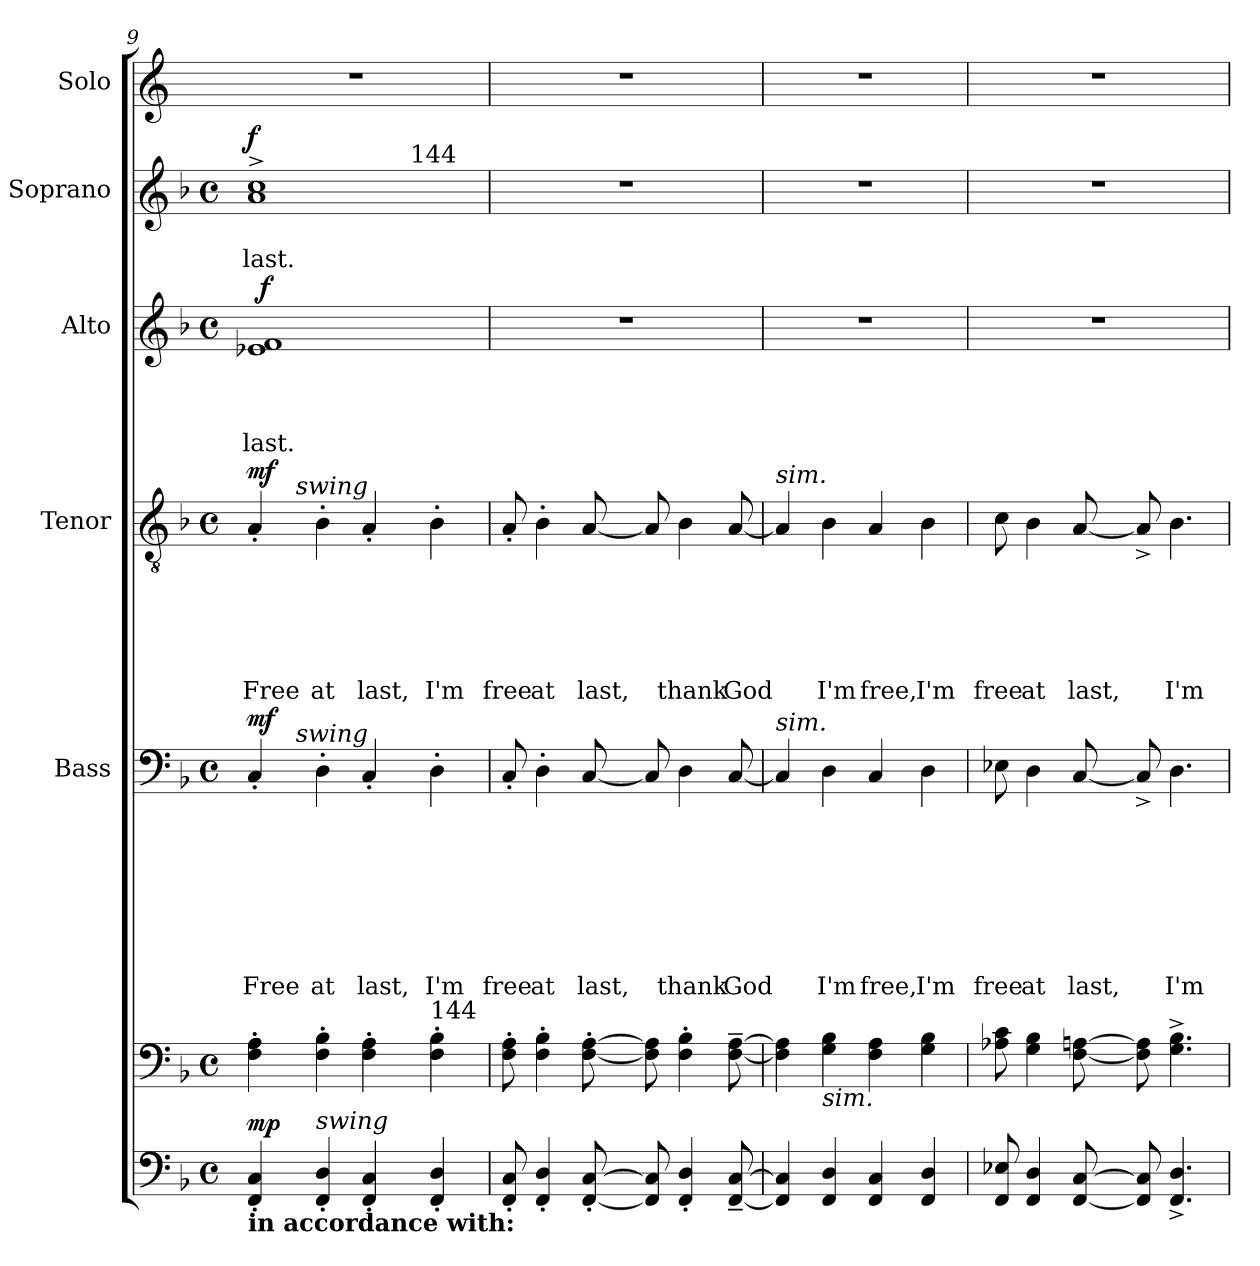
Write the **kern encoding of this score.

**kern	**dynam	**kern	**kern	**text	**text	**text	**text	**text	**text	**text	**text	**dynam	**kern	**text	**text	**text	**text	**text	**text	**dynam	**kern	**text	**text	**text	**text	**dynam	**kern	**text	**text	**dynam	**kern
*part7	*part7	*part6	*part5	*part5	*part5	*part5	*part5	*part5	*part5	*part5	*part5	*part5	*part4	*part4	*part4	*part4	*part4	*part4	*part4	*part4	*part3	*part3	*part3	*part3	*part3	*part3	*part2	*part2	*part2	*part2	*part1
*staff7	*staff7	*staff6	*staff5	*staff5	*staff5	*staff5	*staff5	*staff5	*staff5	*staff5	*staff5	*staff5	*staff4	*staff4	*staff4	*staff4	*staff4	*staff4	*staff4	*staff4	*staff3	*staff3	*staff3	*staff3	*staff3	*staff3	*staff2	*staff2	*staff2	*staff2	*staff1
*	*	*	*I"Bass	*	*	*	*	*	*	*	*	*	*I"Tenor	*	*	*	*	*	*	*	*I"Alto	*	*	*	*	*	*I"Soprano	*	*	*	*I"Solo
*	*	*	*I'B	*	*	*	*	*	*	*	*	*	*I'T	*	*	*	*	*	*	*	*I'A	*	*	*	*	*	*I'S	*	*	*	*I'Solo
*clefF4	*	*clefF4	*clefF4	*	*	*	*	*	*	*	*	*	*clefGv2	*	*	*	*	*	*	*	*clefG2	*	*	*	*	*	*clefG2	*	*	*	*clefG2
*k[b-]	*	*k[b-]	*k[b-]	*	*	*	*	*	*	*	*	*	*k[b-]	*	*	*	*	*	*	*	*k[b-]	*	*	*	*	*	*k[b-]	*	*	*	*k[]
*F:	*	*F:	*F:	*	*	*	*	*	*	*	*	*	*F:	*	*	*	*	*	*	*	*F:	*	*	*	*	*	*F:	*	*	*	*C:
*M4/4	*	*M4/4	*M4/4	*	*	*	*	*	*	*	*	*	*M4/4	*	*	*	*	*	*	*	*M4/4	*	*	*	*	*	*M4/4	*	*	*	*
*met(c)	*	*met(c)	*met(c)	*	*	*	*	*	*	*	*	*	*met(c)	*	*	*	*	*	*	*	*met(c)	*	*	*	*	*	*met(c)	*	*	*	*
=9	=9	=9	=9	=9	=9	=9	=9	=9	=9	=9	=9	=9	=9	=9	=9	=9	=9	=9	=9	=9	=9	=9	=9	=9	=9	=9	=9	=9	=9	=9	=9
!LO:TX:b:B:t=in accordance with&colon;	!	!	!	!	!	!	!	!	!	!	!	!	!	!	!	!	!	!	!	!	!	!	!	!	!	!	!	!	!	!	!
!	!LO:DY:a	!	!	!	!	!	!	!	!	!	!LO:LY:b	!LO:DY:a	!	!	!	!	!	!	!LO:LY:b	!LO:DY:a	!	!	!	!	!LO:LY:b	!	!	!	!LO:LY:b	!LO:DY:a	!
*	*	*	*^	*	*	*	*	*	*	*	*	*	*^	*	*	*	*	*	*	*	*^	*	*	*	*	*	*^	*	*	*	*
4FF/'< 4C/'<	mp	4F\'> 4A\'>	4C'</	8.ryy	.	.	.	.	.	.	.	Free	mf	4A'</	8.ryy	.	.	.	.	.	Free	mf	1e-X 1f	32ryy	.	.	.	last.	.	1a^> 1cc^>	2ryy	.	last.	f	1r
!	!	!	!	!	!	!	!	!	!	!	!	!	!	!	!	!	!	!	!	!	!	!	!	!	!	!	!	!	!LO:DY:a	!	!	!	!	!	!
.	.	.	.	.	.	.	.	.	.	.	.	.	.	.	.	.	.	.	.	.	.	.	.	2ryy	.	.	.	.	f	.	.	.	.	.	.
!	!	!	!	!	!	!	!	!	!	!	!	!	!	!	!LO:TX:a:i:t=swing	!	!	!	!	!	!	!	!	!	!	!	!	!	!	!	!	!	!	!	!
!	!	!	!	!LO:TX:a:i:t=swing	!	!	!	!	!	!	!	!	!	!	!	!	!	!	!	!	!	!	!	!	!	!	!	!	!	!	!	!	!	!	!
.	.	.	.	2ryy	.	.	.	.	.	.	.	.	.	.	2ryy	.	.	.	.	.	.	.	.	.	.	.	.	.	.	.	.	.	.	.	.
!LO:TX:a:i:t=swing	!	!	!	!	!	!	!	!	!	!	!	!	!	!	!	!	!	!	!	!	!	!	!	!	!	!	!	!	!	!	!	!	!	!	!
!	!	!	!	!	!	!	!	!	!	!	!	!LO:LY:b	!	!	!	!	!	!	!	!	!LO:LY:b	!	!	!	!	!	!	!	!	!	!	!	!	!	!
4FF/'< 4D/'<	.	4F\'> 4B-\'>	4D'>\	.	.	.	.	.	.	.	.	at	.	4B-'>\	.	.	.	.	.	.	at	.	.	.	.	.	.	.	.	.	.	.	.	.	.
!	!	!	!	!	!	!	!	!	!	!	!	!LO:LY:b	!	!	!	!	!	!	!	!	!LO:LY:b	!	!	!	!	!	!	!	!	!	!	!	!	!	!
4FF/'< 4C/'<	.	4F\'> 4A\'>	4C'</	.	.	.	.	.	.	.	.	last,	.	4A'</	.	.	.	.	.	.	last,	.	.	.	.	.	.	.	.	.	8.ryy	.	.	.	.
.	.	.	.	.	.	.	.	.	.	.	.	.	.	.	.	.	.	.	.	.	.	.	.	4...ryy	.	.	.	.	.	.	.	.	.	.	.
!	!	!	!	!	!	!	!	!	!	!	!	!	!	!	!	!	!	!	!	!	!	!	!	!	!	!	!	!	!	!	!LO:TX:a:t=144	!	!	!	!
.	.	.	.	4ryy	.	.	.	.	.	.	.	.	.	.	4ryy	.	.	.	.	.	.	.	.	.	.	.	.	.	.	.	4ryy	.	.	.	.
!	!	!LO:TX:a:t=144	!	!	!	!	!	!	!	!	!	!	!	!	!	!	!	!	!	!	!	!	!	!	!	!	!	!	!	!	!	!	!	!	!
!	!	!	!	!	!	!	!	!	!	!	!	!LO:LY:b	!	!	!	!	!	!	!	!	!LO:LY:b	!	!	!	!	!	!	!	!	!	!	!	!	!	!
4FF/'< 4D/'<	.	4F\'> 4B-\'>	4D'>\	.	.	.	.	.	.	.	.	I'm	.	4B-'>\	.	.	.	.	.	.	I'm	.	.	.	.	.	.	.	.	.	.	.	.	.	.
.	.	.	.	16ryy	.	.	.	.	.	.	.	.	.	.	16ryy	.	.	.	.	.	.	.	.	.	.	.	.	.	.	.	16ryy	.	.	.	.
=10	=10	=10	=10	=10	=10	=10	=10	=10	=10	=10	=10	=10	=10	=10	=10	=10	=10	=10	=10	=10	=10	=10	=10	=10	=10	=10	=10	=10	=10	=10	=10	=10	=10	=10	=10
!	!	!	!	!	!	!	!	!	!	!	!	!LO:LY:b	!	!	!	!	!	!	!	!	!LO:LY:b	!	!	!	!	!	!	!	!	!	!	!	!	!	!
*	*	*	*v	*v	*	*	*	*	*	*	*	*	*	*	*	*	*	*	*	*	*	*	*v	*v	*	*	*	*	*	*v	*v	*	*	*	*
*	*	*	*	*	*	*	*	*	*	*	*	*	*v	*v	*	*	*	*	*	*	*	*	*	*	*	*	*	*	*	*	*	*
8FF/'< 8C/'<	.	8F\'> 8A\'>	8C'</	.	.	.	.	.	.	.	free	.	8A'</	.	.	.	.	.	free	.	1r	.	.	.	.	.	1r	.	.	.	1r
!	!	!	!	!	!	!	!	!	!	!	!LO:LY:b	!	!	!	!	!	!	!	!LO:LY:b	!	!	!	!	!	!	!	!	!	!	!	!
4FF/'< 4D/'<	.	4F\'> 4B-\'>	4D'>\	.	.	.	.	.	.	.	at	.	4B-'>\	.	.	.	.	.	at	.	.	.	.	.	.	.	.	.	.	.	.
!	!	!	!	!	!	!	!	!	!	!	!LO:LY:b	!	!	!	!	!	!	!	!LO:LY:b	!	!	!	!	!	!	!	!	!	!	!	!
[<8FF/'< [>8C/'<	.	[<8F\'> [>8A\'>	[<8C/	.	.	.	.	.	.	.	last,	.	[<8A/	.	.	.	.	.	last,	.	.	.	.	.	.	.	.	.	.	.	.
8FF/] 8C/]	.	8F\] 8A\]	8C/]	.	.	.	.	.	.	.	.	.	8A/]	.	.	.	.	.	.	.	.	.	.	.	.	.	.	.	.	.	.
!	!	!	!	!	!	!	!	!	!	!	!LO:LY:b	!	!	!	!	!	!	!	!LO:LY:b	!	!	!	!	!	!	!	!	!	!	!	!
4FF/'< 4D/'<	.	4F\'> 4B-\'>	4D\	.	.	.	.	.	.	.	thank	.	4B-\	.	.	.	.	.	thank	.	.	.	.	.	.	.	.	.	.	.	.
!	!	!	!	!	!	!	!	!	!	!	!LO:LY:b	!	!	!	!	!	!	!	!LO:LY:b	!	!	!	!	!	!	!	!	!	!	!	!
[>8FF/~< [>8C/~<	.	[>8F\~> [>8A\~>	[>8C/	.	.	.	.	.	.	.	God	.	[>8A/	.	.	.	.	.	God	.	.	.	.	.	.	.	.	.	.	.	.
!!LO:PB:g=z
=11	=11	=11	=11	=11	=11	=11	=11	=11	=11	=11	=11	=11	=11	=11	=11	=11	=11	=11	=11	=11	=11	=11	=11	=11	=11	=11	=11	=11	=11	=11	=11
!	!	!	!	!	!	!	!	!	!	!	!	!	!LO:TX:a:i:t=sim.	!	!	!	!	!	!	!	!	!	!	!	!	!	!	!	!	!	!
!	!	!	!LO:TX:a:i:t=sim.	!	!	!	!	!	!	!	!	!	!	!	!	!	!	!	!	!	!	!	!	!	!	!	!	!	!	!	!
4FF/] 4C/]	.	4F\] 4A\]	4C/]	.	.	.	.	.	.	.	.	.	4A/]	.	.	.	.	.	.	.	1r	.	.	.	.	.	1r	.	.	.	1r
!	!	!LO:TX:b:i:t=sim.	!	!	!	!	!	!	!	!	!	!	!	!	!	!	!	!	!	!	!	!	!	!	!	!	!	!	!	!	!
!	!	!	!	!	!	!	!	!	!	!	!LO:LY:b	!	!	!	!	!	!	!	!LO:LY:b	!	!	!	!	!	!	!	!	!	!	!	!
4FF/ 4D/	.	4G\ 4B-\	4D\	.	.	.	.	.	.	.	I'm	.	4B-\	.	.	.	.	.	I'm	.	.	.	.	.	.	.	.	.	.	.	.
!	!	!	!	!	!	!	!	!	!	!	!LO:LY:b	!	!	!	!	!	!	!	!LO:LY:b	!	!	!	!	!	!	!	!	!	!	!	!
4FF/ 4C/	.	4F\ 4A\	4C/	.	.	.	.	.	.	.	free,	.	4A/	.	.	.	.	.	free,	.	.	.	.	.	.	.	.	.	.	.	.
!	!	!	!	!	!	!	!	!	!	!	!LO:LY:b	!	!	!	!	!	!	!	!LO:LY:b	!	!	!	!	!	!	!	!	!	!	!	!
4FF/ 4D/	.	4G\ 4B-\	4D\	.	.	.	.	.	.	.	I'm	.	4B-\	.	.	.	.	.	I'm	.	.	.	.	.	.	.	.	.	.	.	.
=12	=12	=12	=12	=12	=12	=12	=12	=12	=12	=12	=12	=12	=12	=12	=12	=12	=12	=12	=12	=12	=12	=12	=12	=12	=12	=12	=12	=12	=12	=12	=12
!	!	!	!	!	!	!	!	!	!	!	!LO:LY:b	!	!	!	!	!	!	!	!LO:LY:b	!	!	!	!	!	!	!	!	!	!	!	!
8FF/ 8E-X/	.	8A-X\ 8c\	8E-X\	.	.	.	.	.	.	.	free	.	8c\	.	.	.	.	.	free	.	1r	.	.	.	.	.	1r	.	.	.	1r
!	!	!	!	!	!	!	!	!	!	!	!LO:LY:b	!	!	!	!	!	!	!	!LO:LY:b	!	!	!	!	!	!	!	!	!	!	!	!
4FF/ 4D/	.	4G\ 4B-\	4D\	.	.	.	.	.	.	.	at	.	4B-\	.	.	.	.	.	at	.	.	.	.	.	.	.	.	.	.	.	.
!	!	!	!	!	!	!	!	!	!	!	!LO:LY:b	!	!	!	!	!	!	!	!LO:LY:b	!	!	!	!	!	!	!	!	!	!	!	!
[<8FF/ [>8C/	.	[<8F\ [>8An\	[<8C/	.	.	.	.	.	.	.	last,	.	[<8A/	.	.	.	.	.	last,	.	.	.	.	.	.	.	.	.	.	.	.
8FF/] 8C/]	.	8F\] 8A\]	8C^</]	.	.	.	.	.	.	.	.	.	8A^</]	.	.	.	.	.	.	.	.	.	.	.	.	.	.	.	.	.	.
!	!	!	!	!	!	!	!	!	!	!	!LO:LY:b	!	!	!	!	!	!	!	!LO:LY:b	!	!	!	!	!	!	!	!	!	!	!	!
4.FF/^< 4.D/^<	.	4.G\^> 4.B-\^>	4.D\	.	.	.	.	.	.	.	I'm	.	4.B-\	.	.	.	.	.	I'm	.	.	.	.	.	.	.	.	.	.	.	.
=	=	=	=	=	=	=	=	=	=	=	=	=	=	=	=	=	=	=	=	=	=	=	=	=	=	=	=	=	=	=	=
*-	*-	*-	*-	*-	*-	*-	*-	*-	*-	*-	*-	*-	*-	*-	*-	*-	*-	*-	*-	*-	*-	*-	*-	*-	*-	*-	*-	*-	*-	*-	*-
